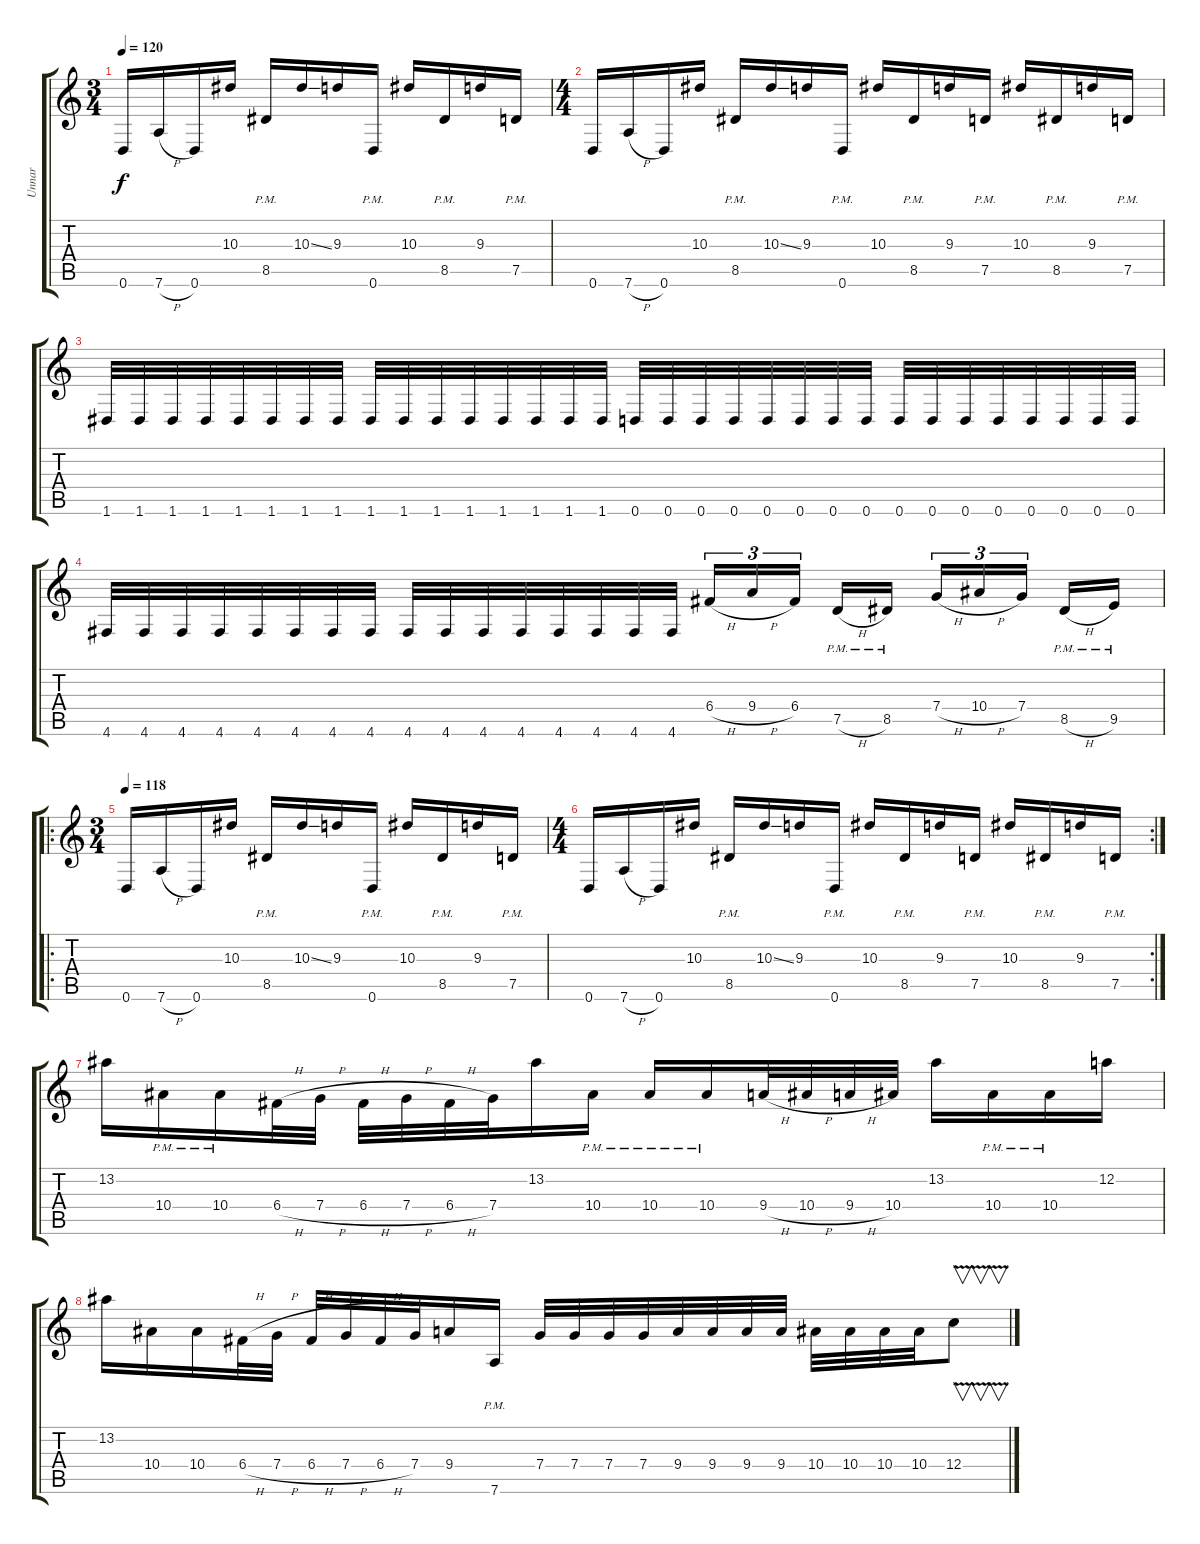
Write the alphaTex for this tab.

\track ("Unnar" "Unnar") {instrument distortionguitar}
\staff {score tabs}
\tuning (D4 A3 F3 C3 G2 D2) {hide}
\ts (3 4)
\tempo 120
\clef g2
\ks c
0.6.16{dy f} 7.6{h}.16 0.6.16 10.3.16 8.5{pm}.16 10.3{ss}.16 9.3.16 0.6{pm}.16 10.3.16 8.5{pm}.16 9.3.16 7.5{pm}.16 |
\ts (4 4)
0.6.16 7.6{h}.16 0.6.16 10.3.16 8.5{pm}.16 10.3{ss}.16 9.3.16 0.6{pm}.16 10.3.16 8.5{pm}.16 9.3.16 7.5{pm}.16 10.3.16 8.5{pm}.16 9.3.16 7.5{pm}.16 |
1.6.32 1.6.32 1.6.32 1.6.32 1.6.32 1.6.32 1.6.32 1.6.32 1.6.32 1.6.32 1.6.32 1.6.32 1.6.32 1.6.32 1.6.32 1.6.32 0.6.32 0.6.32 0.6.32 0.6.32 0.6.32 0.6.32 0.6.32 0.6.32 0.6.32 0.6.32 0.6.32 0.6.32 0.6.32 0.6.32 0.6.32 0.6.32 |
4.6.32 4.6.32 4.6.32 4.6.32 4.6.32 4.6.32 4.6.32 4.6.32 4.6.32 4.6.32 4.6.32 4.6.32 4.6.32 4.6.32 4.6.32 4.6.32 6.4{h}.16{tu (3 2)} 9.4{h}.16{tu (3 2)} 6.4.16{tu (3 2) beam splitsecondary} 7.5{h pm}.16 8.5{pm}.16 7.4{h}.16{tu (3 2)} 10.4{h}.16{tu (3 2)} 7.4.16{tu (3 2) beam splitsecondary} 8.5{h pm}.16 9.5{pm}.16 |
\ro
\ts (3 4)
\tempo 118
0.6.16 7.6{h}.16 0.6.16 10.3.16 8.5{pm}.16 10.3{ss}.16 9.3.16 0.6{pm}.16 10.3.16 8.5{pm}.16 9.3.16 7.5{pm}.16 |
\rc 2
\ts (4 4)
0.6.16 7.6{h}.16 0.6.16 10.3.16 8.5{pm}.16 10.3{ss}.16 9.3.16 0.6{pm}.16 10.3.16 8.5{pm}.16 9.3.16 7.5{pm}.16 10.3.16 8.5{pm}.16 9.3.16 7.5{pm}.16 |
13.2.16 10.4{pm}.16 10.4{pm}.16 6.4{h}.32 7.4{h}.32 6.4{h}.32 7.4{h}.32 6.4{h}.32 7.4.32 13.2.16 10.4{pm}.16 10.4{pm}.16 10.4{pm}.16 9.4{h}.32 10.4{h}.32 9.4{h}.32 10.4.32 13.2.16 10.4{pm}.16 10.4{pm}.16 12.2.16 |
13.2.16 10.4.16 10.4.16 6.4{h}.32 7.4{h}.32 6.4{h}.32 7.4{h}.32 6.4{h}.32 7.4.32 9.4.16 7.6{pm}.16 7.4.32 7.4.32 7.4.32 7.4.32 9.4.32 9.4.32 9.4.32 9.4.32 10.4.32 10.4.32 10.4.32 10.4.32 12.4{v}.8{v}
